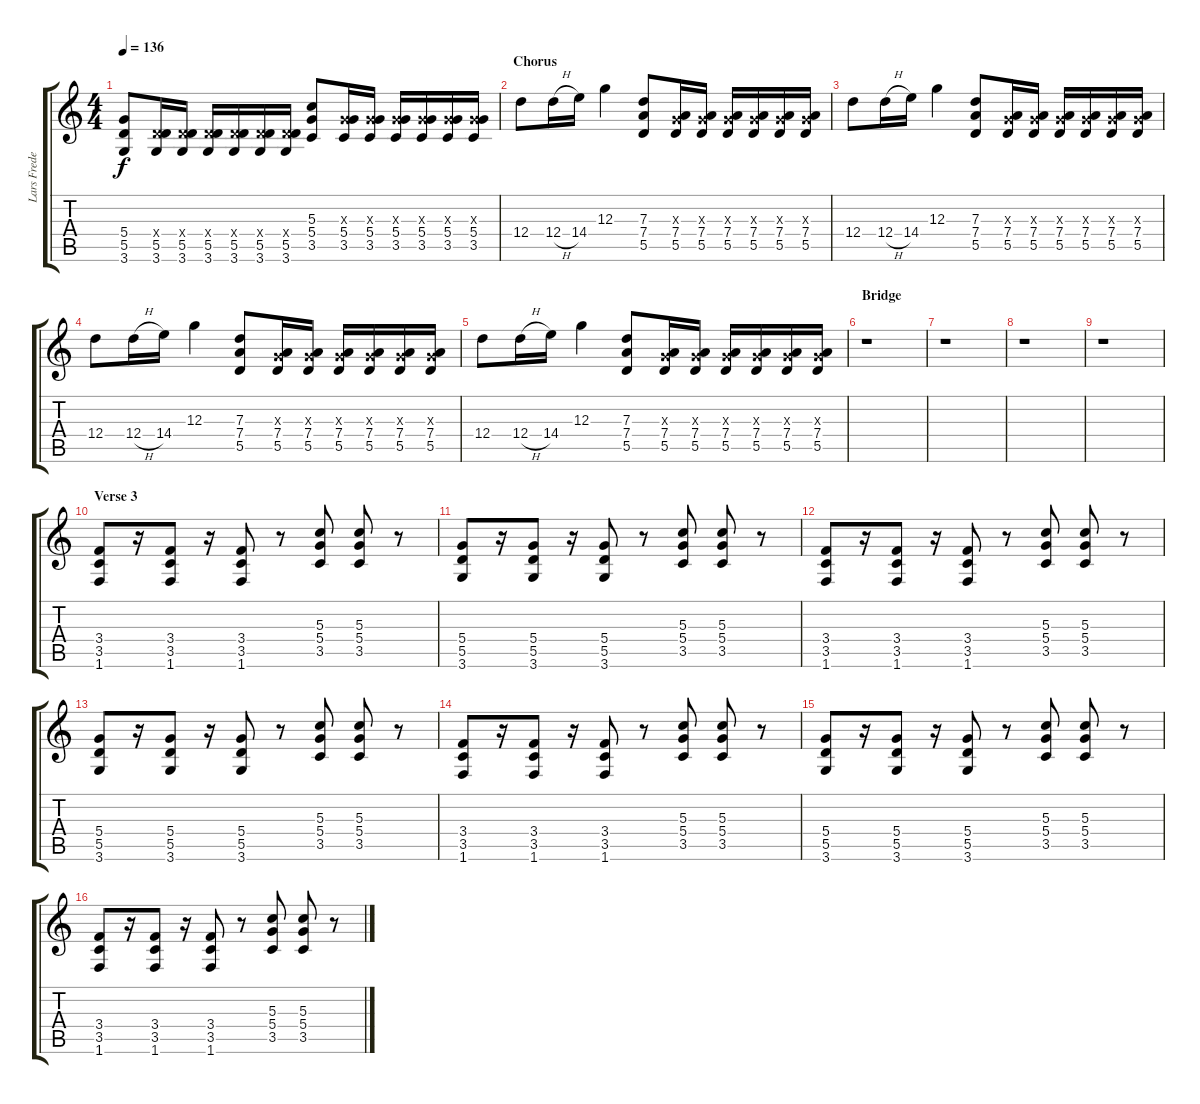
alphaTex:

\track ("Lars Frederiksen (Guitar)" "Lars Frede") {instrument distortionguitar}
\staff {score tabs}
\tuning (E4 B3 G3 D3 A2 E2) {hide}
\ts (4 4)
\tempo 136
\clef g2
\ks c
(5.4 5.5 3.6).8{dy f} (0.4{x} 5.5 3.6).16 (0.4{x} 5.5 3.6).16 (0.4{x} 5.5 3.6).16 (0.4{x} 5.5 3.6).16 (0.4{x} 5.5 3.6).16 (0.4{x} 5.5 3.6).16 (5.3 5.4 3.5).8 (0.3{x} 5.4 3.5).16 (0.3{x} 5.4 3.5).16 (0.3{x} 5.4 3.5).16 (0.3{x} 5.4 3.5).16 (0.3{x} 5.4 3.5).16 (0.3{x} 5.4 3.5).16 |
\section ("" "Chorus")
12.4.8 12.4{h}.16 14.4.16 12.3.4 (7.3 7.4 5.5).8 (0.3{x} 7.4 5.5).16 (0.3{x} 7.4 5.5).16 (0.3{x} 7.4 5.5).16 (0.3{x} 7.4 5.5).16 (0.3{x} 7.4 5.5).16 (0.3{x} 7.4 5.5).16 |
12.4.8 12.4{h}.16 14.4.16 12.3.4 (7.3 7.4 5.5).8 (0.3{x} 7.4 5.5).16 (0.3{x} 7.4 5.5).16 (0.3{x} 7.4 5.5).16 (0.3{x} 7.4 5.5).16 (0.3{x} 7.4 5.5).16 (0.3{x} 7.4 5.5).16 |
12.4.8 12.4{h}.16 14.4.16 12.3.4 (7.3 7.4 5.5).8 (0.3{x} 7.4 5.5).16 (0.3{x} 7.4 5.5).16 (0.3{x} 7.4 5.5).16 (0.3{x} 7.4 5.5).16 (0.3{x} 7.4 5.5).16 (0.3{x} 7.4 5.5).16 |
12.4.8 12.4{h}.16 14.4.16 12.3.4 (7.3 7.4 5.5).8 (0.3{x} 7.4 5.5).16 (0.3{x} 7.4 5.5).16 (0.3{x} 7.4 5.5).16 (0.3{x} 7.4 5.5).16 (0.3{x} 7.4 5.5).16 (0.3{x} 7.4 5.5).16 |
\section ("" "Bridge")
r.1 |
r.1 |
r.1 |
r.1 |
\section ("" "Verse 3")
(3.4 3.5 1.6).8 r.16 (3.4 3.5 1.6).8 r.16 (3.4 3.5 1.6).8 r.8 (5.3 5.4 3.5).8 (5.3 5.4 3.5).8 r.8 |
(5.4 5.5 3.6).8 r.16 (5.4 5.5 3.6).8 r.16 (5.4 5.5 3.6).8 r.8 (5.3 5.4 3.5).8 (5.3 5.4 3.5).8 r.8 |
(3.4 3.5 1.6).8 r.16 (3.4 3.5 1.6).8 r.16 (3.4 3.5 1.6).8 r.8 (5.3 5.4 3.5).8 (5.3 5.4 3.5).8 r.8 |
(5.4 5.5 3.6).8 r.16 (5.4 5.5 3.6).8 r.16 (5.4 5.5 3.6).8 r.8 (5.3 5.4 3.5).8 (5.3 5.4 3.5).8 r.8 |
(3.4 3.5 1.6).8 r.16 (3.4 3.5 1.6).8 r.16 (3.4 3.5 1.6).8 r.8 (5.3 5.4 3.5).8 (5.3 5.4 3.5).8 r.8 |
(5.4 5.5 3.6).8 r.16 (5.4 5.5 3.6).8 r.16 (5.4 5.5 3.6).8 r.8 (5.3 5.4 3.5).8 (5.3 5.4 3.5).8 r.8 |
(3.4 3.5 1.6).8 r.16 (3.4 3.5 1.6).8 r.16 (3.4 3.5 1.6).8 r.8 (5.3 5.4 3.5).8 (5.3 5.4 3.5).8 r.8
